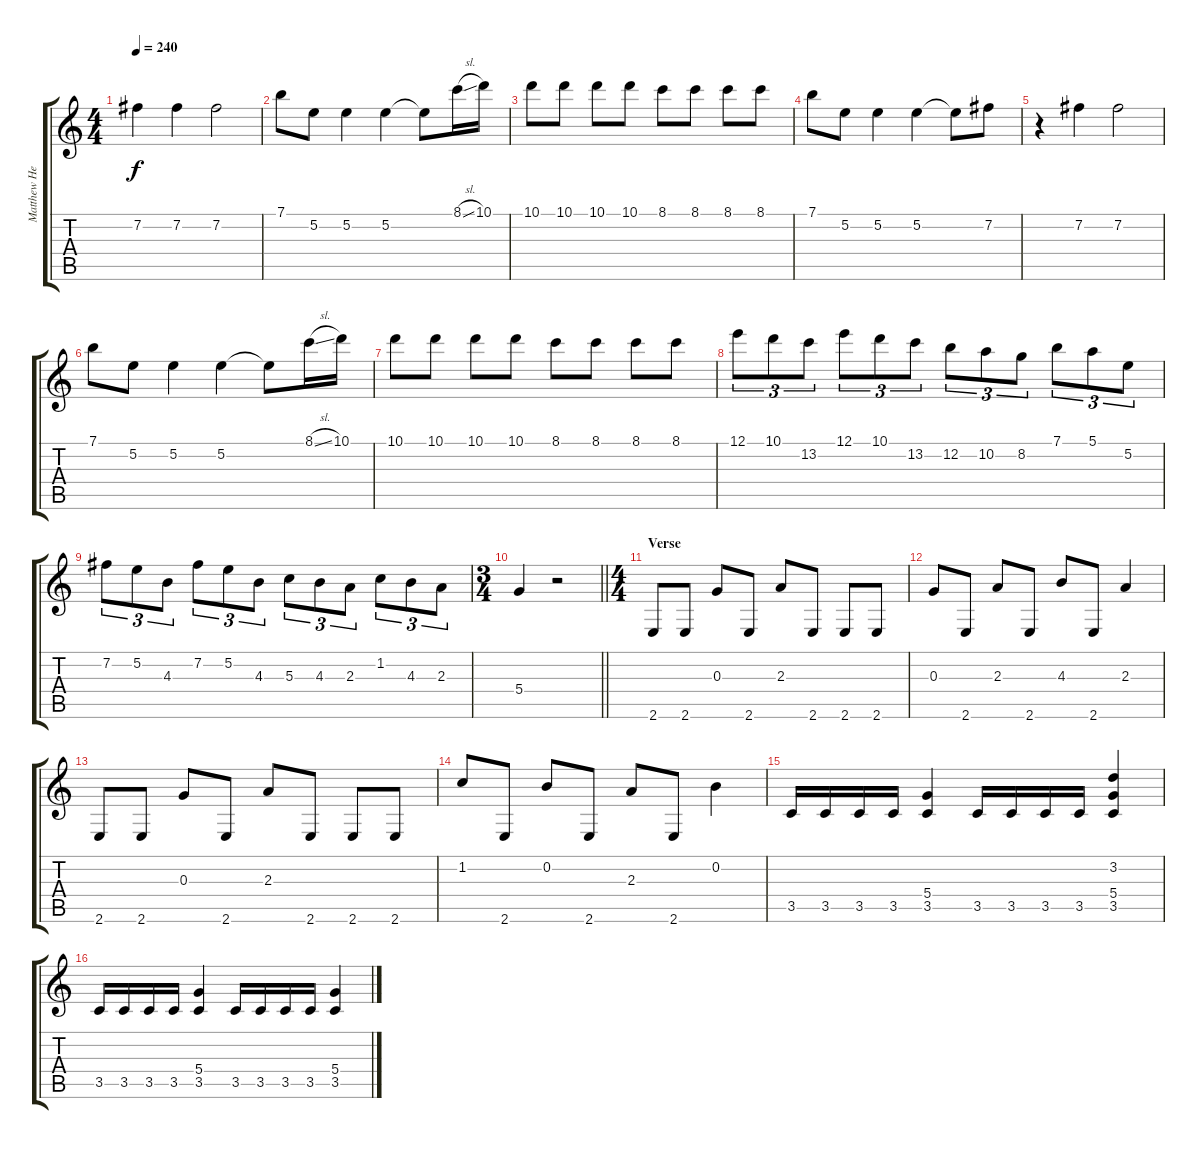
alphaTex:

\track ("Matthew Heafy" "Matthew He") {instrument overdrivenguitar}
\staff {score tabs}
\tuning (E4 B3 G3 D3 A2 D2) {hide}
\ts (4 4)
\tempo 240
\clef g2
\ks c
7.2{t}.4{dy f} 7.2.4 7.2.2 |
7.1.8 5.2.8 5.2.4 5.2.4 5.2{t}.8 8.1{sl}.16 10.1.16 |
10.1.8 10.1.8 10.1.8 10.1.8 8.1.8 8.1.8 8.1.8 8.1.8 |
7.1.8 5.2.8 5.2.4 5.2.4 5.2{t}.8 7.2.8 |
r.4 7.2.4 7.2.2 |
7.1.8 5.2.8 5.2.4 5.2.4 5.2{t}.8 8.1{sl}.16 10.1.16 |
10.1.8 10.1.8 10.1.8 10.1.8 8.1.8 8.1.8 8.1.8 8.1.8 |
12.1.8{tu (3 2)} 10.1.8{tu (3 2)} 13.2.8{tu (3 2)} 12.1.8{tu (3 2)} 10.1.8{tu (3 2)} 13.2.8{tu (3 2)} 12.2.8{tu (3 2)} 10.2.8{tu (3 2)} 8.2.8{tu (3 2)} 7.1.8{tu (3 2)} 5.1.8{tu (3 2)} 5.2.8{tu (3 2)} |
7.2.8{tu (3 2)} 5.2.8{tu (3 2)} 4.3.8{tu (3 2)} 7.2.8{tu (3 2)} 5.2.8{tu (3 2)} 4.3.8{tu (3 2)} 5.3.8{tu (3 2)} 4.3.8{tu (3 2)} 2.3.8{tu (3 2)} 1.2.8{tu (3 2)} 4.3.8{tu (3 2)} 2.3.8{tu (3 2)} |
\ts (3 4)
\barLineRight lightlight
5.4.4 r.2 |
\ts (4 4)
\section ("" "Verse")
2.6.8 2.6.8 0.3.8 2.6.8 2.3.8 2.6.8 2.6.8 2.6.8 |
0.3.8 2.6.8 2.3.8 2.6.8 4.3.8 2.6.8 2.3.4 |
2.6.8 2.6.8 0.3.8 2.6.8 2.3.8 2.6.8 2.6.8 2.6.8 |
1.2.8 2.6.8 0.2.8 2.6.8 2.3.8 2.6.8 0.2.4 |
3.5.16 3.5.16 3.5.16 3.5.16 (5.4 3.5).4 3.5.16 3.5.16 3.5.16 3.5.16 (3.2 5.4 3.5).4 |
3.5.16 3.5.16 3.5.16 3.5.16 (5.4 3.5).4 3.5.16 3.5.16 3.5.16 3.5.16 (5.4 3.5).4
